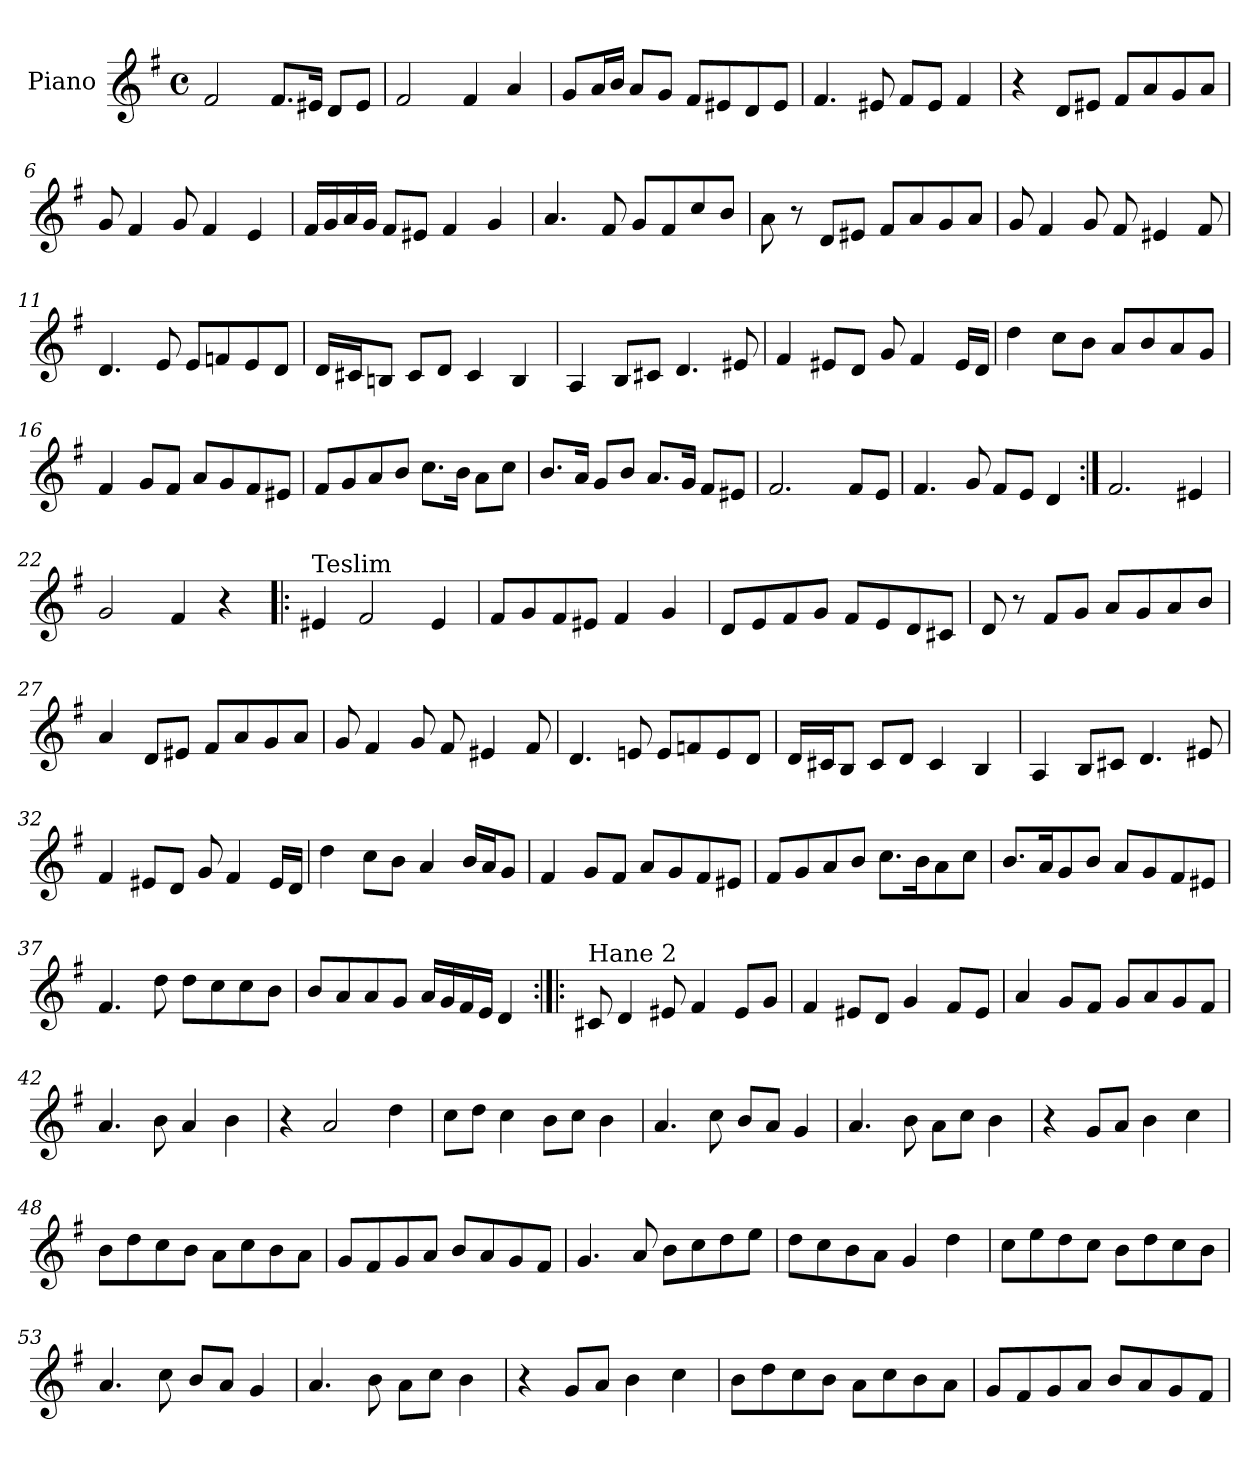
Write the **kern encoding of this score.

**kern
*part1
*staff1
*I"Piano
*I'Pno.
*clefG2
*k[f#]
*M4/4
*met(c)
=1
2f#/
8.f#/L
16e#X/Jk
8d/L
8e#/J
=2
2f#/
4f#/
4a/
=3
8g/L
16a/L
16b/JJ
8a/L
8g/J
8f#/L
8e#X/
8d/
8e#/J
=4
4.f#/
8e#X/
8f#/L
8e#/J
4f#/
=5
4r
8d/L
8e#X/J
8f#/L
8a/
8g/
8a/J
!!LO:LB:g=z
=6
8g/
4f#/
8g/
4f#/
4e/
=7
16f#/LL
16g/
16a/
16g/JJ
8f#/L
8e#X/J
4f#/
4g/
=8
4.a/
8f#/
8g/L
8f#/
8cc/
8b/J
=9
8a\
8r
8d/L
8e#X/J
8f#/L
8a/
8g/
8a/J
=10
8g/
4f#/
8g/
8f#/
4e#X/
8f#/
!!LO:LB:g=z
=11
4.d/
8e/
8e/L
8fn/
8e/
8d/J
=12
16d/LL
16c#X/J
8Bn/J
8c#/L
8d/J
4c#/
4B/
=13
4A/
8B/L
8c#X/J
4.d/
8e#X/
=14
4f#/
8e#X/L
8d/J
8g/
4f#/
16e#/LL
16d/JJ
=15
4dd\
8cc\L
8b\J
8a/L
8b/
8a/
8g/J
!!LO:LB:g=z
=16
4f#/
8g/L
8f#/J
8a/L
8g/
8f#/
8e#X/J
=17
8f#/L
8g/
8a/
8b/J
8.cc\L
16b\Jk
8a\L
8cc\J
=18
8.b/L
16a/Jk
8g/L
8b/J
8.a/L
16g/Jk
8f#/L
8e#X/J
=19
2.f#/
8f#/L
8e/J
=20
4.f#/
8g/
8f#/L
8e/J
4d/
!!LO:LB:g=z
=21:|!
2.f#/
4e#X/
=22
2g/
4f#/
4r
=23!|:
!LO:TX:a:t=Teslim
4e#X/
2f#/
4e#/
=24
8f#/L
8g/
8f#/
8e#X/J
4f#/
4g/
=25
8d/L
8e/
8f#/
8g/J
8f#/L
8e/
8d/
8c#X/J
=26
8d/
8r
8f#/L
8g/J
8a/L
8g/
8a/
8b/J
!!LO:LB:g=z
=27
4a/
8d/L
8e#X/J
8f#/L
8a/
8g/
8a/J
=28
8g/
4f#/
8g/
8f#/
4e#X/
8f#/
=29
4.d/
8en/
8e/L
8fn/
8e/
8d/J
=30
16d/LL
16c#X/J
8B/J
8c#/L
8d/J
4c#/
4B/
=31
4A/
8B/L
8c#X/J
4.d/
8e#X/
!!LO:LB:g=z
=32
4f#/
8e#X/L
8d/J
8g/
4f#/
16e#/LL
16d/JJ
=33
4dd\
8cc\L
8b\J
4a/
16b/LL
16a/J
8g/J
=34
4f#/
8g/L
8f#/J
8a/L
8g/
8f#/
8e#X/J
=35
8f#/L
8g/
8a/
8b/J
8.cc\L
16b\K
8a\
8cc\J
=36
8.b/L
16a/K
8g/
8b/J
8a/L
8g/
8f#/
8e#X/J
!!LO:LB:g=z
=37
4.f#/
8dd\
8dd\L
8cc\
8cc\
8b\J
=38
8b/L
8a/
8a/
8g/J
16a/LL
16g/
16f#/
16e/JJ
4d/
=39:|!|:
!LO:TX:a:t=Hane 2
8c#X/
4d/
8e#X/
4f#/
8e#/L
8g/J
=40
4f#/
8e#X/L
8d/J
4g/
8f#/L
8e#/J
=41
4a/
8g/L
8f#/J
8g/L
8a/
8g/
8f#/J
!!LO:LB:g=z
=42
4.a/
8b\
4a/
4b\
=43
4r
2a/
4dd\
=44
8cc\L
8dd\J
4cc\
8b\L
8cc\J
4b\
=45
4.a/
8cc\
8b/L
8a/J
4g/
=46
4.a/
8b\
8a\L
8cc\J
4b\
=47
4r
8g/L
8a/J
4b\
4cc\
=48
8b\L
8dd\
8cc\
8b\J
8a\L
8cc\
8b\
8a\J
!!LO:LB:g=z
=49
8g/L
8f#/
8g/
8a/J
8b/L
8a/
8g/
8f#/J
=50
4.g/
8a/
8b\L
8cc\
8dd\
8ee\J
=51
8dd\L
8cc\
8b\
8a\J
4g/
4dd\
=52
8cc\L
8ee\
8dd\
8cc\J
8b\L
8dd\
8cc\
8b\J
=53
4.a/
8cc\
8b/L
8a/J
4g/
=54
4.a/
8b\
8a\L
8cc\J
4b\
!!LO:PB:g=z
=55
4r
8g/L
8a/J
4b\
4cc\
=56
8b\L
8dd\
8cc\
8b\J
8a\L
8cc\
8b\
8a\J
=57
8g/L
8f#/
8g/
8a/J
8b/L
8a/
8g/
8f#/J
=
*-
